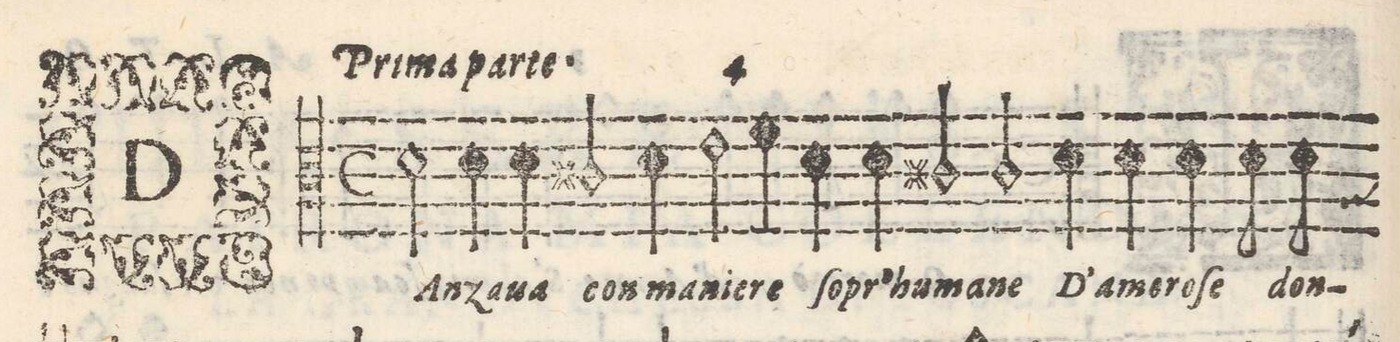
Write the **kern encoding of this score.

**kern	**text
*I"ALTO	*
*clefC3	*
*k[]	*
*met(C)	*
*M2/1	*
2d\	DAn-
4d\	-za-
4d\	-ua
2c#X/	con
4d\	ma-
2e\	-nie-
=2-	=2-
4f\	-re
4d\	ſopr'-
4d\	-hu-
2c#X/	-ma-
2c#/	-ne
=3-	=3-
4d\	D'a-
4d\	-mo-
4d\	-ro-
8d\	-ſe
8d\	don-
*-	*-
